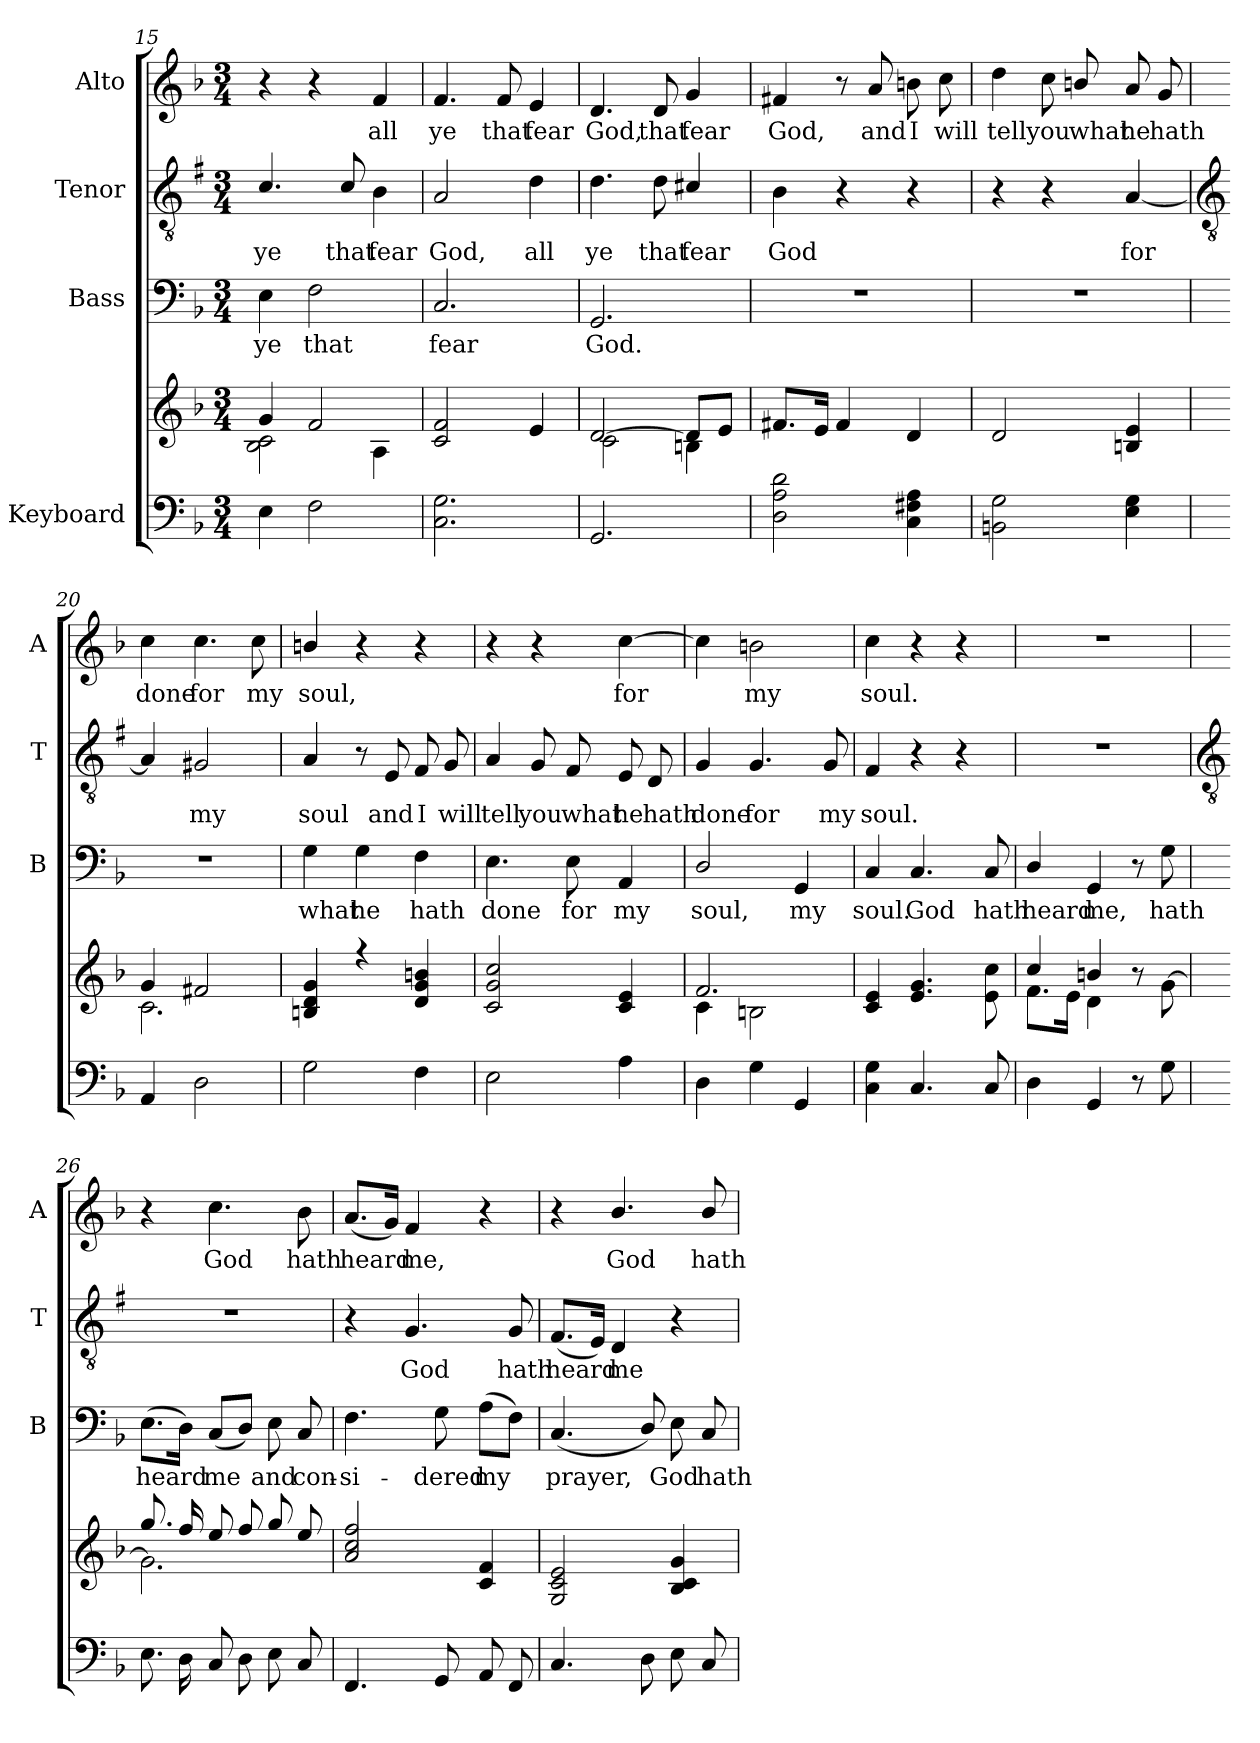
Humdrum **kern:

**kern	**kern	**kern	**text	**kern	**text	**kern	**text
*part4	*part4	*part3	*part3	*part2	*part2	*part1	*part1
*staff5	*staff4	*staff3	*staff3	*staff2	*staff2	*staff1	*staff1
*I"Keyboard	*	*I"Bass	*	*I"Tenor	*	*I"Alto	*
*	*	*I'B	*	*I'T	*	*I'A	*
*clefF4	*clefG2	*clefF4	*	*clefGv2	*	*clefG2	*
*	*	*	*	*ITrd1c2	*	*	*
*k[b-]	*k[b-]	*k[b-]	*	*k[b-]	*	*k[b-]	*
*F:	*F:	*F:	*	*F:	*	*F:	*
*M3/4	*M3/4	*M3/4	*	*M3/4	*	*M3/4	*
=15	=15	=15	=15	=15	=15	=15	=15
*	*^	*	*	*	*	*	*
!	!	!	!	!LO:LY:b	!	!LO:LY:b	!	!
4E	4g/	2B-\ 2c\	4E	ye	4.B-/	ye	4r	.
!	!	!	!	!LO:LY:b	!	!	!	!
2F	2f/	.	2F	that	.	.	4r	.
!	!	!	!	!	!	!LO:LY:b	!	!
.	.	.	.	.	8B-/	that	.	.
!	!	!	!	!	!	!LO:LY:b	!	!LO:LY:b
.	.	4A\	.	.	4A	fear	4f	all
=16	=16	=16	=16	=16	=16	=16	=16	=16
!	!	!	!	!LO:LY:b	!	!LO:LY:b	!	!LO:LY:b
2.C 2.G	2c/ 2f/	2.ryy	2.C	fear	2G	God,	4.f	ye
!	!	!	!	!	!	!	!	!LO:LY:b
.	.	.	.	.	.	.	8f	that
!	!	!	!	!	!	!LO:LY:b	!	!LO:LY:b
.	4e/	.	.	.	4c	all	4e	fear
=17	=17	=17	=17	=17	=17	=17	=17	=17
!	!	!	!	!LO:LY:b	!	!LO:LY:b	!	!LO:LY:b
2.GG	[2d/	2c\	2.GG	God.	4.c	ye	4.d	God,
!	!	!	!	!	!	!LO:LY:b	!	!LO:LY:b
.	.	.	.	.	8c	that	8d	that
!	!	!	!	!	!	!LO:LY:b	!	!LO:LY:b
.	8d/L]	4Bn\	.	.	4Bn/	fear	4g	fear
.	8e/J	.	.	.	.	.	.	.
=18	=18	=18	=18	=18	=18	=18	=18	=18
!	!	!	!LO:N:vis=1	!	!	!LO:LY:b	!	!LO:LY:b
2D 2A 2d	8.f#X/L	2ryy	2.r	.	4A	God	4f#X	God,
.	16e/J	.	.	.	.	.	.	.
.	4f#/	.	.	.	4r	.	8r	.
!	!	!	!	!	!	!	!	!LO:LY:b
.	.	.	.	.	.	.	8a	and
!	!	!	!	!	!	!	!	!LO:LY:b
4C 4F#X 4A	4d/	4ryy	.	.	4r	.	8bn	I
!	!	!	!	!	!	!	!	!LO:LY:b
.	.	.	.	.	.	.	8cc	will
=19	=19	=19	=19	=19	=19	=19	=19	=19
!	!	!LO:N:vis=1	!LO:N:vis=1	!	!	!	!	!LO:LY:b
2BBn 2G	2d/	2.ryy	2.r	.	4r	.	4dd	tell
!	!	!	!	!	!	!	!	!LO:LY:b
.	.	.	.	.	4r	.	8cc	you
!	!	!	!	!	!	!	!	!LO:LY:b
.	.	.	.	.	.	.	8bn/	what
!	!	!	!	!	!	!LO:LY:b	!	!LO:LY:b
4E 4G	4Bn/ 4e/	.	.	.	[4G	for	8a	he
!	!	!	!	!	!	!	!	!LO:LY:b
.	.	.	.	.	.	.	8g	hath
!!LO:LB:g=z
=20	=20	=20	=20	=20	=20	=20	=20	=20
*	*	*	*	*	*clefGv2	*	*	*
!	!	!	!LO:N:vis=1	!	!	!	!	!LO:LY:b
4AA	4g/	2.c\	2.r	.	4G]	.	4cc	done
!	!	!	!	!	!	!LO:LY:b	!	!LO:LY:b
2D	2f#X/	.	.	.	2F#X	my	4.cc	for
!	!	!	!	!	!	!	!	!LO:LY:b
.	.	.	.	.	.	.	8cc	my
=21	=21	=21	=21	=21	=21	=21	=21	=21
!	!	!LO:N:vis=1	!	!LO:LY:b	!	!LO:LY:b	!	!LO:LY:b
2G	4Bn/ 4d/ 4g/	2.ryy	4G	what	4G	soul	4bn/	soul,
!	!	!	!	!LO:LY:b	!	!	!	!
.	4r	.	4G	he	8r	.	4r	.
!	!	!	!	!	!	!LO:LY:b	!	!
.	.	.	.	.	8D	and	.	.
!	!	!	!	!LO:LY:b	!	!LO:LY:b	!	!
4F	4d/ 4g/ 4bn/	.	4F	hath	8E	I	4r	.
!	!	!	!	!	!	!LO:LY:b	!	!
.	.	.	.	.	8F	will	.	.
=22	=22	=22	=22	=22	=22	=22	=22	=22
!	!	!LO:N:vis=1	!	!LO:LY:b	!	!LO:LY:b	!	!
2E	2c/ 2g/ 2cc/	2.ryy	4.E	done	4G	tell	4r	.
!	!	!	!	!	!	!LO:LY:b	!	!
.	.	.	.	.	8F	you	4r	.
!	!	!	!	!LO:LY:b	!	!LO:LY:b	!	!
.	.	.	8E	for	8E	what	.	.
!	!	!	!	!LO:LY:b	!	!LO:LY:b	!	!LO:LY:b
4A	4c/ 4e/	.	4AA	my	8D	he	[4cc	for
!	!	!	!	!	!	!LO:LY:b	!	!
.	.	.	.	.	8C	hath	.	.
=23	=23	=23	=23	=23	=23	=23	=23	=23
!	!	!	!	!LO:LY:b	!	!LO:LY:b	!	!
4D	2.f/	4c\	2D/	soul,	4F	done	4cc]	.
!	!	!	!	!	!	!LO:LY:b	!	!LO:LY:b
4G	.	2Bn\	.	.	4.F	for	2bn	my
!	!	!	!	!LO:LY:b	!	!	!	!
4GG	.	.	4GG	my	.	.	.	.
!	!	!	!	!	!	!LO:LY:b	!	!
.	.	.	.	.	8F	my	.	.
=24	=24	=24	=24	=24	=24	=24	=24	=24
!	!	!	!	!LO:LY:b	!	!LO:LY:b	!	!LO:LY:b
4C 4G	4c/ 4e/	4ryy	4C	soul.	4E	soul.	4cc	soul.
!	!	!	!	!LO:LY:b	!	!	!	!
4.C	4.e/ 4.g/	4ryy	4.C	God	4r	.	4r	.
.	.	8ryy	.	.	4r	.	4r	.
!	!	!	!	!LO:LY:b	!	!	!	!
8C	8ryy	8e\ 8cc\	8C	hath	.	.	.	.
=25	=25	=25	=25	=25	=25	=25	=25	=25
!	!	!	!	!LO:LY:b	!LO:N:vis=1	!	!LO:N:vis=1	!
4D	4cc/	8.f\L	4D/	heard	2.r	.	2.r	.
.	.	16e\J	.	.	.	.	.	.
!	!	!	!	!LO:LY:b	!	!	!	!
4GG	4bn/	4d\	4GG	me,	.	.	.	.
8r	4ryy	8r	8r	.	.	.	.	.
!	!	!	!	!LO:LY:b	!	!	!	!
8G	.	[8g\	8G	hath	.	.	.	.
!!LO:LB:g=z
=26	=26	=26	=26	=26	=26	=26	=26	=26
*	*	*	*	*	*clefGv2	*	*	*
!	!	!	!	!LO:LY:b	!LO:N:vis=1	!	!	!
8.E	8.gg/L	2.g\]	(>8.EL	heard	2.r	.	4r	.
16D	16ff/	.	16DJ)	.	.	.	.	.
!	!	!	!	!LO:LY:b	!	!	!	!LO:LY:b
8C	8ee/	.	(<8CL	me	.	.	4.cc	God
8D	8ff/	.	8DJ)	.	.	.	.	.
!	!	!	!	!LO:LY:b	!	!	!	!
8E	8gg/	.	8E	and	.	.	.	.
!	!	!	!	!LO:LY:b	!	!	!	!LO:LY:b
8C	8ee/	.	8C	con-	.	.	8b-	hath
=27	=27	=27	=27	=27	=27	=27	=27	=27
!	!	!LO:N:vis=1	!	!LO:LY:b	!	!	!	!LO:LY:b
4.FF	2a 2cc 2ff	2.ryy	4.F	-si-	4r	.	(<8.aL	heard
.	.	.	.	.	.	.	16gJ)	.
!	!	!	!	!	!	!LO:LY:b	!	!LO:LY:b
.	.	.	.	.	4.F	God	4f	me,
!	!	!	!	!LO:LY:b	!	!	!	!
8GG	.	.	8G	-dered	.	.	.	.
!	!	!	!	!LO:LY:b	!	!	!	!
8AA	4c/ 4f/	.	(>8AL	my	.	.	4r	.
!	!	!	!	!	!	!LO:LY:b	!	!
8FF	.	.	8FJ)	.	8F	hath	.	.
=28	=28	=28	=28	=28	=28	=28	=28	=28
!	!	!LO:N:vis=1	!	!LO:LY:b	!	!LO:LY:b	!	!
4.C	2G/ 2c/ 2e/	2.ryy	(<4.C	prayer,	(<8.EL	heard	4r	.
.	.	.	.	.	16DJ)	.	.	.
!	!	!	!	!	!	!LO:LY:b	!	!LO:LY:b
.	.	.	.	.	4C	me	4.b-/	God
8D	.	.	8D/)	.	.	.	.	.
!	!	!	!	!LO:LY:b	!	!	!	!
8E	4B-/ 4c/ 4g/	.	8E	God	4r	.	.	.
!	!	!	!	!LO:LY:b	!	!	!	!LO:LY:b
8C	.	.	8C	hath	.	.	8b-/	hath
*	*v	*v	*	*	*	*	*	*
=	=	=	=	=	=	=	=
*-	*-	*-	*-	*-	*-	*-	*-
